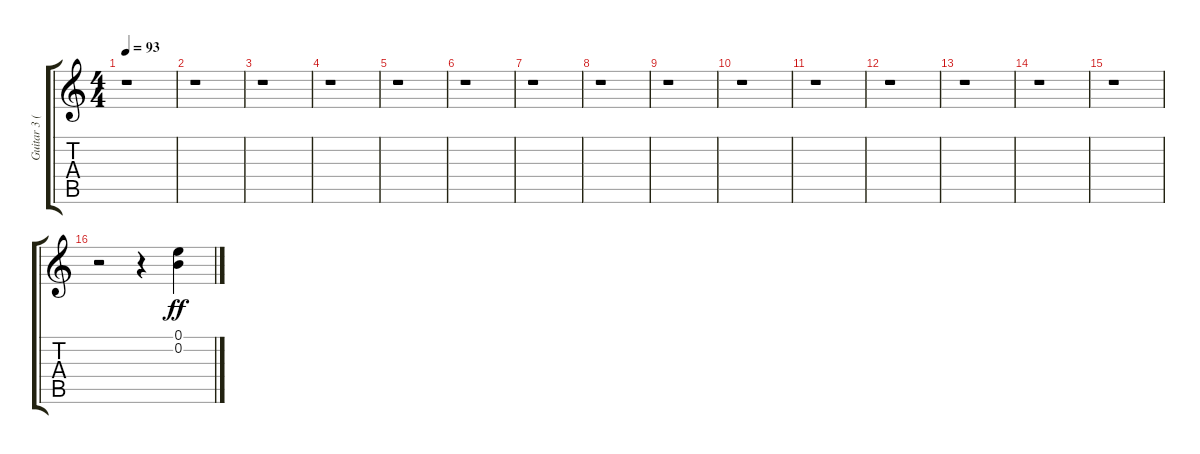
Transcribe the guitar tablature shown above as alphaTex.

\track ("Guitar 3 (Si)" "Guitar 3 (") {instrument electricguitarclean}
\staff {score tabs}
\tuning (E4 B3 G3 D3 A2 D2) {hide}
\ts (4 4)
\tempo 93
\clef g2
\ks c
r.1{dy f} |
r.1 |
r.1 |
r.1 |
r.1 |
r.1 |
r.1 |
r.1 |
r.1 |
r.1 |
r.1 |
r.1 |
r.1 |
r.1 |
r.1 |
r.2 r.4 (0.1 0.2).4{dy ff}
